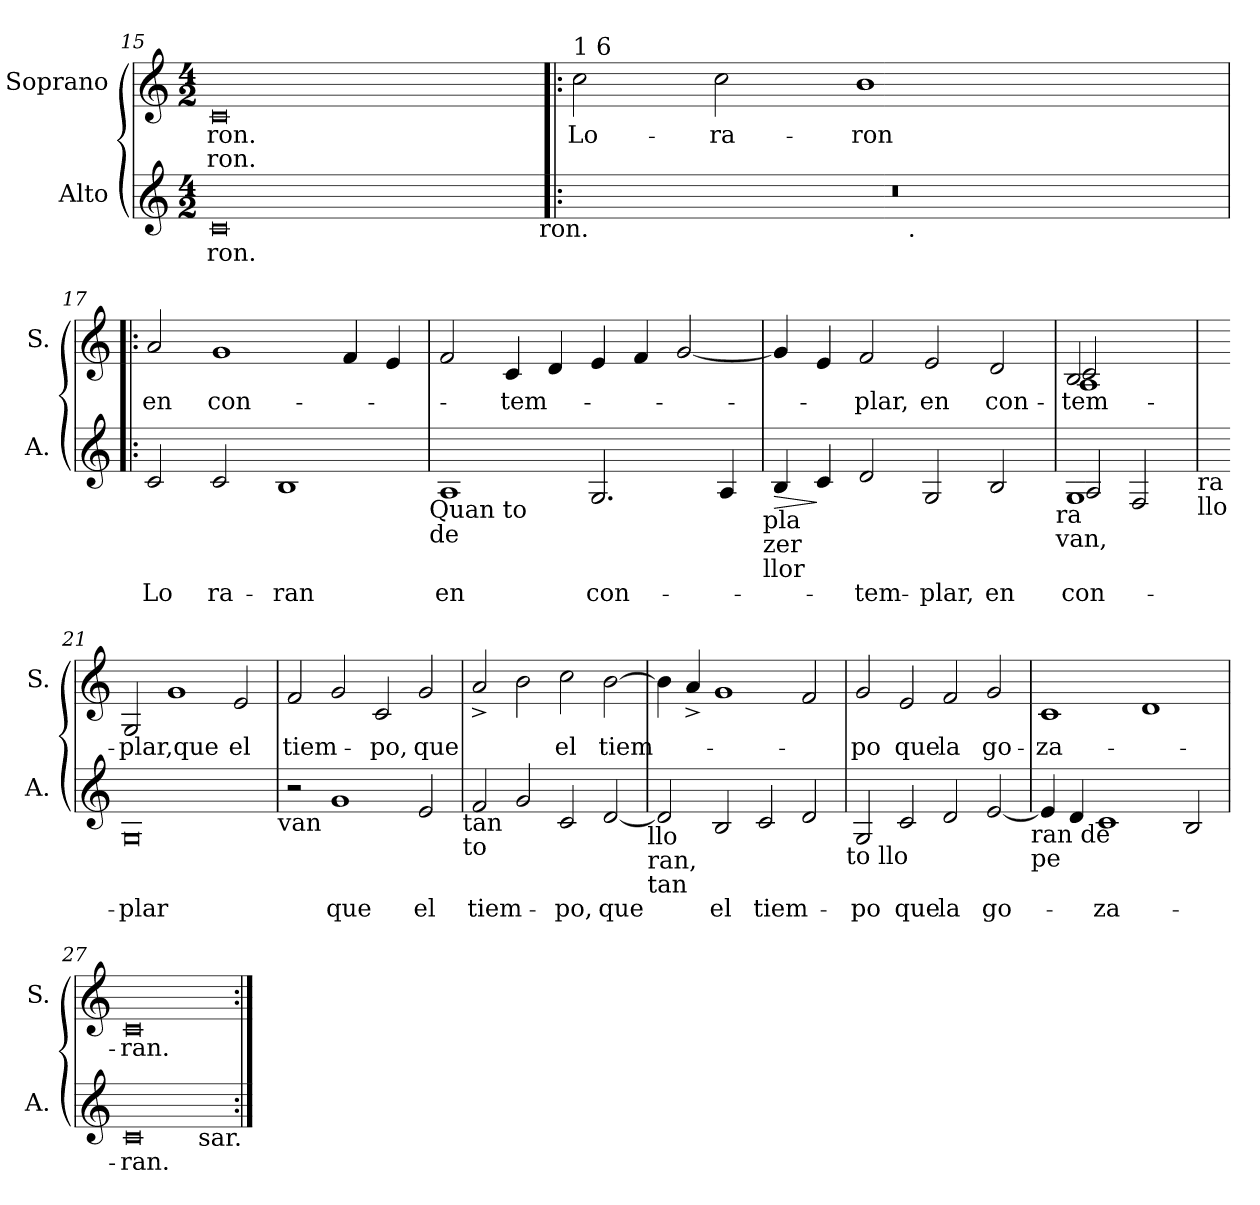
**kern	**text	**dynam	**kern	**text	**text
*part2	*part2	*part2	*part1	*part1	*part1
*staff2	*staff2	*staff2	*staff1	*staff1	*staff1
*I"Alto	*	*	*I"Soprano	*	*
*I'A.	*	*	*I'S.	*	*
*clefG2	*	*	*clefG2	*	*
*k[]	*	*	*k[]	*	*
*C:	*	*	*C:	*	*
*M4/2	*	*	*M4/2	*	*
=15	=15	=15	=15	=15	=15
!	!LO:LY:b	!	!	!LO:LY:b	!LO:LY:b
0c	-ron.	.	0c	-ron.	-ron.
!LO:TX:b:t=ron.	!	!	!	!	!
!!LO:LB:g=z
=16!:	=16!:	=16!:	=16!:	=16!:	=16!:
!	!	!	!LO:TX:a:t=1 6	!	!
!	!	!	!	!LO:LY:b	!
*^	*	*	*	*	*
0r	1ryy	.	.	2cc\	Lo-	.
!	!	!	!	!	!LO:LY:b	!
.	.	.	.	2cc\	-ra-	.
!	!	!	!	!	!LO:LY:b	!
.	16.ryy	.	.	1b	-ron	.
!	!LO:TX:b:t=.	!	!	!	!	!
.	2ryy	.	.	.	.	.
.	4ryy	.	.	.	.	.
.	8ryy	.	.	.	.	.
.	32ryy	.	.	.	.	.
=17	=17	=17	=17	=17	=17	=17
!	!	!LO:LY:b	!	!	!LO:LY:b	!
*v	*v	*	*	*	*	*
2c/	Lo	.	2a/	en	.
!	!LO:LY:b	!	!	!LO:LY:b	!
2c/	ra-	.	1g	con-	.
!	!LO:LY:b	!	!	!	!
1B	-ran	.	.	.	.
.	.	.	4f/	.	.
.	.	.	4e/	.	.
!LO:TX:b:t=Quan to	!	!	!	!	!
!LO:TX:b:t=de	!	!	!	!	!
=18	=18	=18	=18	=18	=18
!	!LO:LY:b	!	!	!	!
1A	en	.	2f/	.	.
!	!	!	!	!LO:LY:b	!
.	.	.	4c/	-tem-	.
.	.	.	4d/	.	.
!	!LO:LY:b	!	!	!	!
2.G/	con-	.	4e/	.	.
.	.	.	4f/	.	.
.	.	.	[<2g/	.	.
4A/	.	.	.	.	.
!LO:TX:b:t=pla	!	!	!	!	!
!LO:TX:b:t=zer	!	!	!	!	!
!LO:TX:b:t=llor	!	!	!	!	!
=19	=19	=19	=19	=19	=19
!	!	!LO:HP:b	!	!	!
4B/	.	>	4g/]	.	.
4c/	.	]	4e/	.	.
!	!LO:LY:b	!	!	!LO:LY:b	!
2d/	-tem-	.	2f/	-plar,	.
!	!LO:LY:b	!	!	!LO:LY:b	!
2G/	-plar,	.	2e/	en	.
!	!LO:LY:b	!	!	!LO:LY:b	!
2B/	en	.	2d/	con-	.
!LO:TX:b:t=ra	!	!	!	!	!
!LO:TX:b:t=van,	!	!	!	!	!
=20	=20	=20	=20	=20	=20
!	!LO:LY:b	!	!	!	!
*^	*	*	*	*	*
!	!	!LO:LY:b	!	!	!LO:LY:b	!
*	*	*	*	*^	*	*
*	*	*	*	*	*^	*	*
1G	2A/	-con-	.	2B/	1A	2c/	-tem-	.
.	2F/	.	.	2ryy	.	2ryy	.	.
!	!LO:TX:b:t=ra	!	!	!	!	!	!	!
!	!LO:TX:b:t=llo	!	!	!	!	!	!	!
!!LO:PB:g=z
=21	=21	=21	=21	=21	=21	=21	=21	=21
!	!	!LO:LY:b	!	!	!	!	!LO:LY:b	!
*v	*v	*	*	*	*	*	*	*
*	*	*	*v	*v	*v	*	*
0G	-plar	.	2G/	-plar,que	.
.	.	.	1g	.	.
!	!	!	!	!LO:LY:b	!
.	.	.	2e/	el	.
!LO:TX:b:t=van	!	!	!	!	!
=22	=22	=22	=22	=22	=22
!	!	!	!	!LO:LY:b	!
2r	.	.	2f/	tiem-	.
!	!LO:LY:b	!	!	!	!
1g	que	.	2g/	.	.
!	!	!	!	!LO:LY:b	!
.	.	.	2c/	-po,	.
!	!LO:LY:b	!	!	!LO:LY:b	!
2e/	el	.	2g/	que	.
!LO:TX:b:t=tan	!	!	!	!	!
!LO:TX:b:t=to	!	!	!	!	!
=23	=23	=23	=23	=23	=23
!	!LO:LY:b	!	!	!	!
2f/	tiem-	.	2a^</	.	.
2g/	.	.	2b\	.	.
!	!LO:LY:b	!	!	!LO:LY:b	!
2c/	-po,	.	2cc\	el	.
!	!LO:LY:b	!	!	!LO:LY:b	!
[<2d/	que	.	[>2b\	tiem-	.
!LO:TX:b:t=llo	!	!	!	!	!
!LO:TX:b:t=ran,	!	!	!	!	!
!LO:TX:b:t=tan	!	!	!	!	!
=24	=24	=24	=24	=24	=24
2d/]	.	.	4b\]	.	.
.	.	.	4a^</	.	.
!	!LO:LY:b	!	!	!	!
2B/	el	.	1g	.	.
!	!LO:LY:b	!	!	!	!
2c/	tiem-	.	.	.	.
2d/	.	.	2f/	.	.
!LO:TX:b:t=to llo	!	!	!	!	!
=25	=25	=25	=25	=25	=25
!	!LO:LY:b	!	!	!LO:LY:b	!
2G/	-po	.	2g/	-po	.
!	!LO:LY:b	!	!	!LO:LY:b	!
2c/	que	.	2e/	que	.
!	!LO:LY:b	!	!	!LO:LY:b	!
2d/	la	.	2f/	la	.
!	!LO:LY:b	!	!	!LO:LY:b	!
[<2e/	go-	.	2g/	go-	.
!LO:TX:b:t=ran de	!	!	!	!	!
!LO:TX:b:t=pe	!	!	!	!	!
=26	=26	=26	=26	=26	=26
!	!	!	!	!LO:LY:b	!
4e/]	.	.	1c	-za-	.
4d/	.	.	.	.	.
!	!LO:LY:b	!	!	!	!
1c	-za-	.	.	.	.
.	.	.	1d	.	.
2B/	.	.	.	.	.
!!LO:LB:g=z
=27	=27	=27	=27	=27	=27
!	!LO:LY:b	!	!	!LO:LY:b	!
0c	-ran.	.	0c	-ran.	.
!LO:TX:b:t=sar.	!	!	!	!	!
=:|!	=:|!	=:|!	=:|!	=:|!	=:|!
*-	*-	*-	*-	*-	*-
